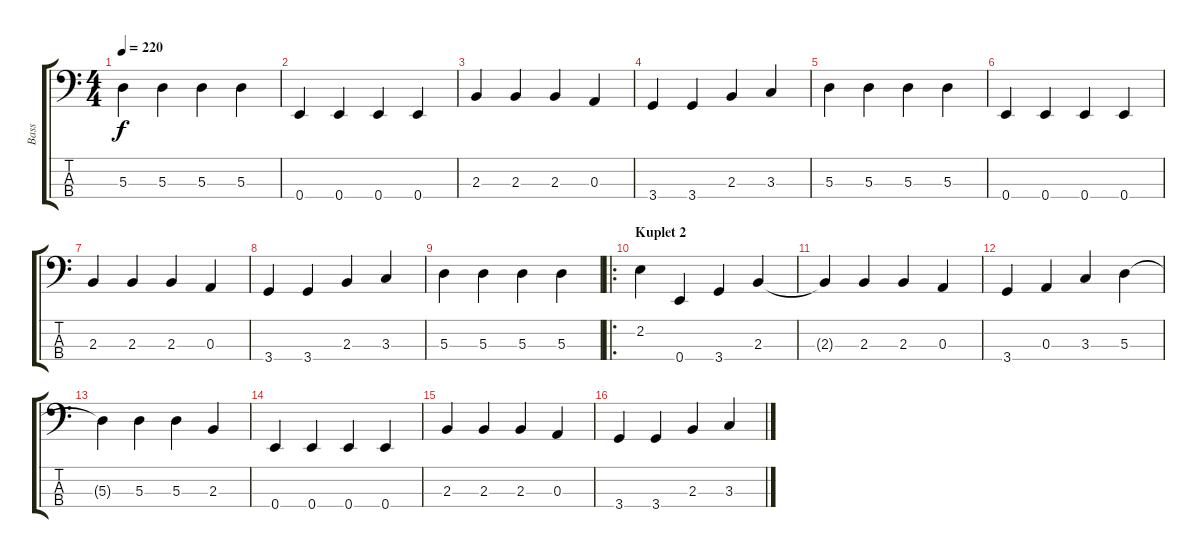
\track ("Bass" "Bass") {instrument electricbassfinger}
\staff {score tabs}
\tuning (G2 D2 A1 E1) {hide}
\ts (4 4)
\tempo 220
\clef f4
\ks c
5.3.4{dy f} 5.3.4 5.3.4 5.3.4 |
0.4.4 0.4.4 0.4.4 0.4.4 |
2.3.4 2.3.4 2.3.4 0.3.4 |
3.4.4 3.4.4 2.3.4 3.3.4 |
5.3.4 5.3.4 5.3.4 5.3.4 |
0.4.4 0.4.4 0.4.4 0.4.4 |
2.3.4 2.3.4 2.3.4 0.3.4 |
3.4.4 3.4.4 2.3.4 3.3.4 |
5.3.4 5.3.4 5.3.4 5.3.4 |
\ro
\section ("" "Kuplet 2")
2.2.4 0.4.4 3.4.4 2.3.4 |
2.3{t}.4 2.3.4 2.3.4 0.3.4 |
3.4.4 0.3.4 3.3.4 5.3.4 |
5.3{t}.4 5.3.4 5.3.4 2.3.4 |
0.4.4 0.4.4 0.4.4 0.4.4 |
2.3.4 2.3.4 2.3.4 0.3.4 |
3.4.4 3.4.4 2.3.4 3.3.4
